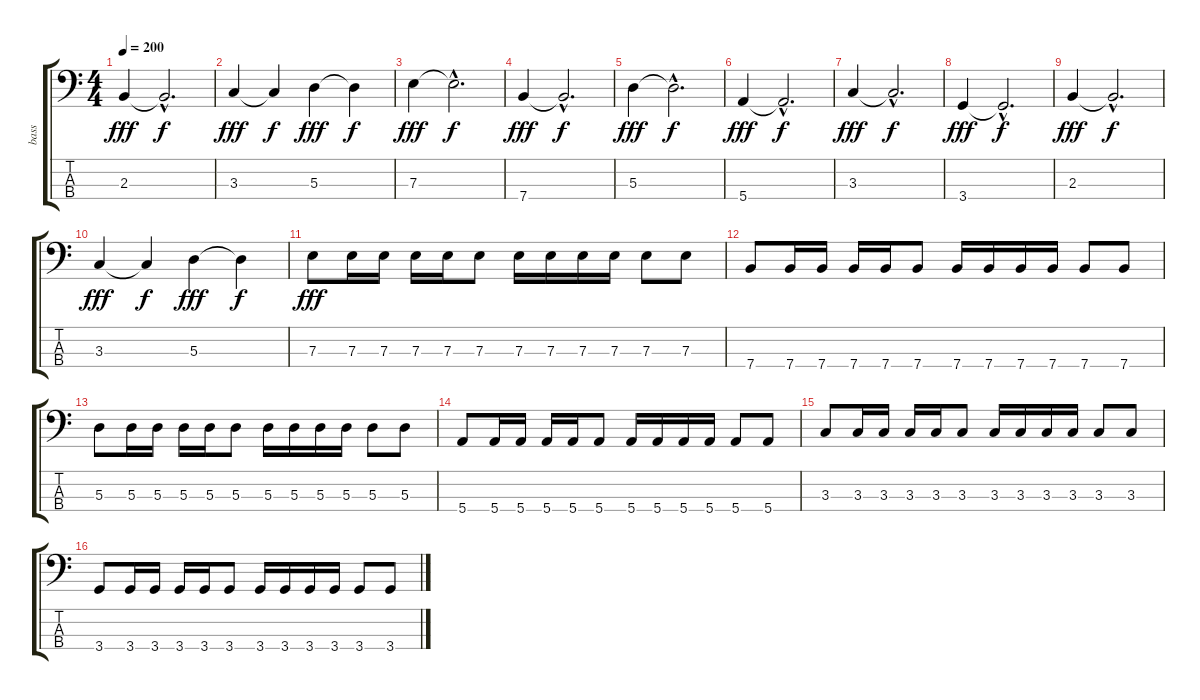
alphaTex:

\track ("bass" "bass") {instrument electricbassfinger}
\staff {score tabs}
\tuning (G2 D2 A1 E1) {hide}
\ts (4 4)
\tempo 200
\clef f4
\ks c
2.3.4{dy fff} 2.3{hac t}.2{d dy f} |
3.3.4{dy fff} 3.3{t}.4{dy f} 5.3.4{dy fff} 5.3{t}.4{dy f} |
7.3.4{dy fff} 7.3{hac t}.2{d dy f} |
7.4.4{dy fff} 7.4{hac t}.2{d dy f} |
5.3.4{dy fff} 5.3{hac t}.2{d dy f} |
5.4.4{dy fff} 5.4{hac t}.2{d dy f} |
3.3.4{dy fff} 3.3{hac t}.2{d dy f} |
3.4.4{dy fff} 3.4{hac t}.2{d dy f} |
2.3.4{dy fff} 2.3{hac t}.2{d dy f} |
3.3.4{dy fff} 3.3{t}.4{dy f} 5.3.4{dy fff} 5.3{t}.4{dy f} |
7.3.8{dy fff} 7.3.16 7.3.16 7.3.16 7.3.16 7.3.8 7.3.16 7.3.16 7.3.16 7.3.16 7.3.8 7.3.8 |
7.4.8 7.4.16 7.4.16 7.4.16 7.4.16 7.4.8 7.4.16 7.4.16 7.4.16 7.4.16 7.4.8 7.4.8 |
5.3.8 5.3.16 5.3.16 5.3.16 5.3.16 5.3.8 5.3.16 5.3.16 5.3.16 5.3.16 5.3.8 5.3.8 |
5.4.8 5.4.16 5.4.16 5.4.16 5.4.16 5.4.8 5.4.16 5.4.16 5.4.16 5.4.16 5.4.8 5.4.8 |
3.3.8 3.3.16 3.3.16 3.3.16 3.3.16 3.3.8 3.3.16 3.3.16 3.3.16 3.3.16 3.3.8 3.3.8 |
3.4.8 3.4.16 3.4.16 3.4.16 3.4.16 3.4.8 3.4.16 3.4.16 3.4.16 3.4.16 3.4.8 3.4.8
